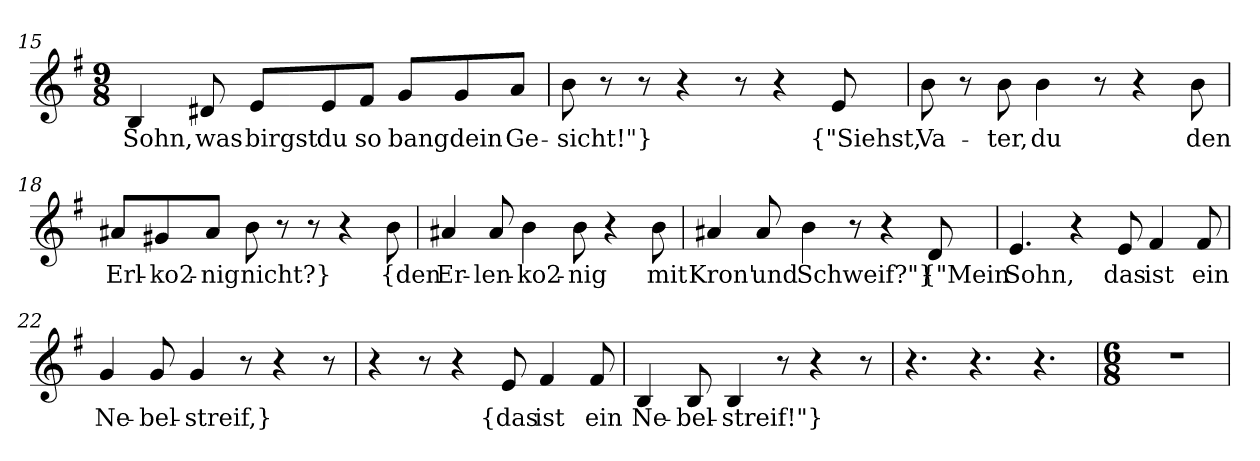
**kern	**text
*part1	*part1
*staff1	*staff1
*clefG2	*
*k[f#]	*
*M9/8	*
=15	=15
4B	Sohn,
8d#X	was
8e/L	birgst
8e/	du
8f#/J	so
8g/L	bang
8g/	dein
8a/J	Ge-
=16	=16
8b	-sicht!"}
8r	.
8r	.
4r	.
8r	.
4r	.
8e	{"Siehst,
=17	=17
8b	Va-
8r	.
8b	-ter,
4b	du
8r	.
4r	.
8b	den
=18	=18
8a#X/L	Erl-
8g#X/	-ko2-
8a#/J	-nig
8b	nicht?}
8r	.
8r	.
4r	.
8b	{den
=19	=19
4a#X	Er-
8a#	-len-
4b	-ko2-
8b	-nig
4r	.
8b	mit
=20	=20
4a#X	Kron'
8a#	und
4b	Schweif?"}
8r	.
4r	.
8d	{"Mein
=21	=21
4.e	Sohn,
4r	.
8e	das
4f#	ist
8f#	ein
=22	=22
4g	Ne-
8g	-bel-
4g	-streif,}
8r	.
4r	.
8r	.
=23	=23
4r	.
8r	.
4r	.
8e	{das
4f#	ist
8f#	ein
=24	=24
4B	Ne-
8B	-bel-
4B	-streif!"}
8r	.
4r	.
8r	.
=25	=25
4.r	.
4.r	.
4.r	.
=26	=26
*M6/8	*
2.r	.
=	=
*-	*-
